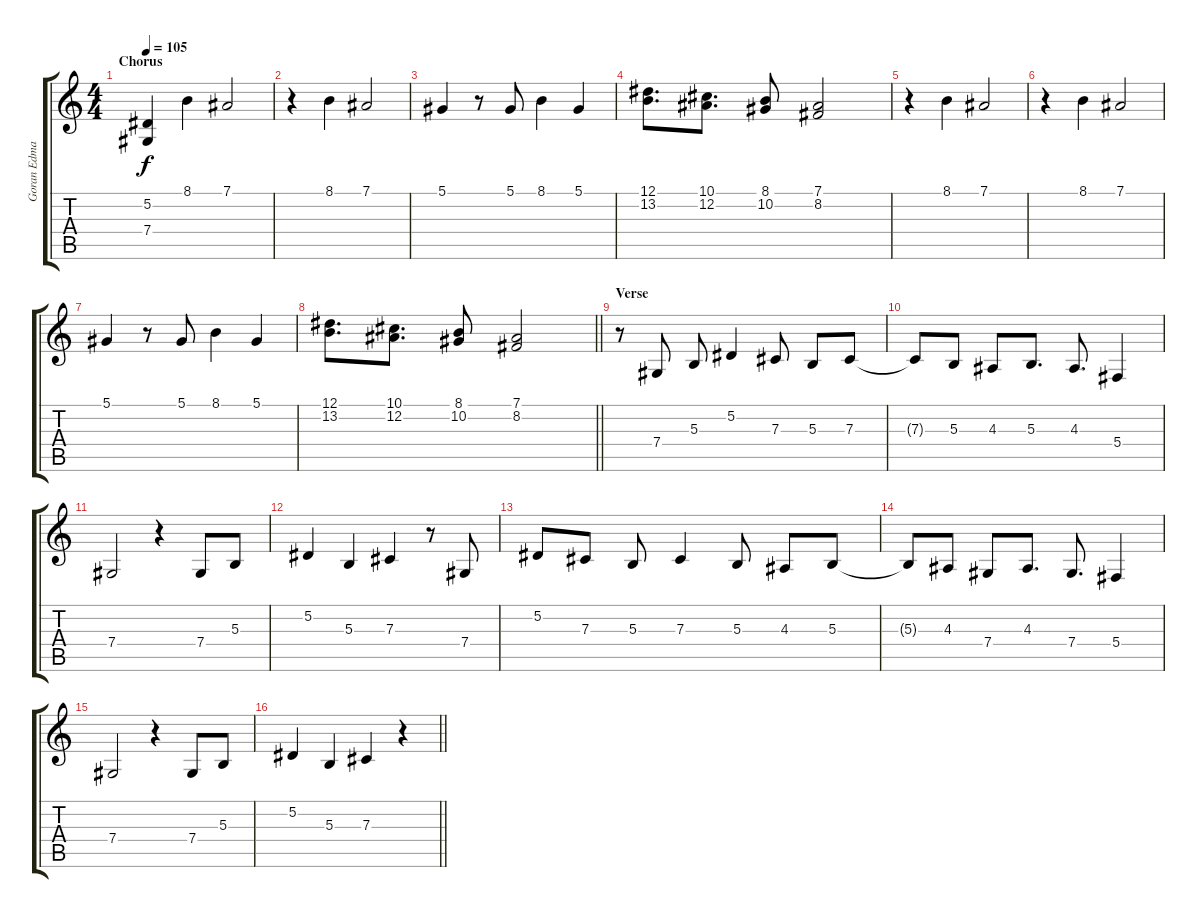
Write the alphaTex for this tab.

\track ("Goran Edman" "Goran Edma") {instrument lead2sawtooth}
\staff {score tabs}
\tuning (Eb4 Bb3 Gb3 Db3 Ab2 Eb2) {hide}
\ts (4 4)
\section ("" "Chorus")
\tempo 105
\clef g2
\ks c
(5.2 7.4).4{dy f} 8.1.4 7.1.2 |
r.4 8.1.4 7.1.2 |
5.1.4 r.8 5.1.8 8.1.4 5.1.4 |
(12.1 13.2).8{d} (10.1 12.2).8{d} (8.1 10.2).8 (7.1 8.2).2 |
r.4 8.1.4 7.1.2 |
r.4 8.1.4 7.1.2 |
5.1.4 r.8 5.1.8 8.1.4 5.1.4 |
\barLineRight lightlight
(12.1 13.2).8{d} (10.1 12.2).8{d} (8.1 10.2).8 (7.1 8.2).2 |
\section ("" "Verse")
r.8 7.4.8 5.3.8 5.2.4 7.3.8 5.3.8 7.3.8 |
7.3{t}.8 5.3.8 4.3.8 5.3.8{d} 4.3.8{d} 5.4.4 |
7.4.2 r.4 7.4.8 5.3.8 |
5.2.4 5.3.4 7.3.4 r.8 7.4.8 |
5.2.8 7.3.8 5.3.8 7.3.4 5.3.8 4.3.8 5.3.8 |
5.3{t}.8 4.3.8 7.4.8 4.3.8{d} 7.4.8{d} 5.4.4 |
7.4.2 r.4 7.4.8 5.3.8 |
\barLineRight lightlight
5.2.4 5.3.4 7.3.4 r.4
